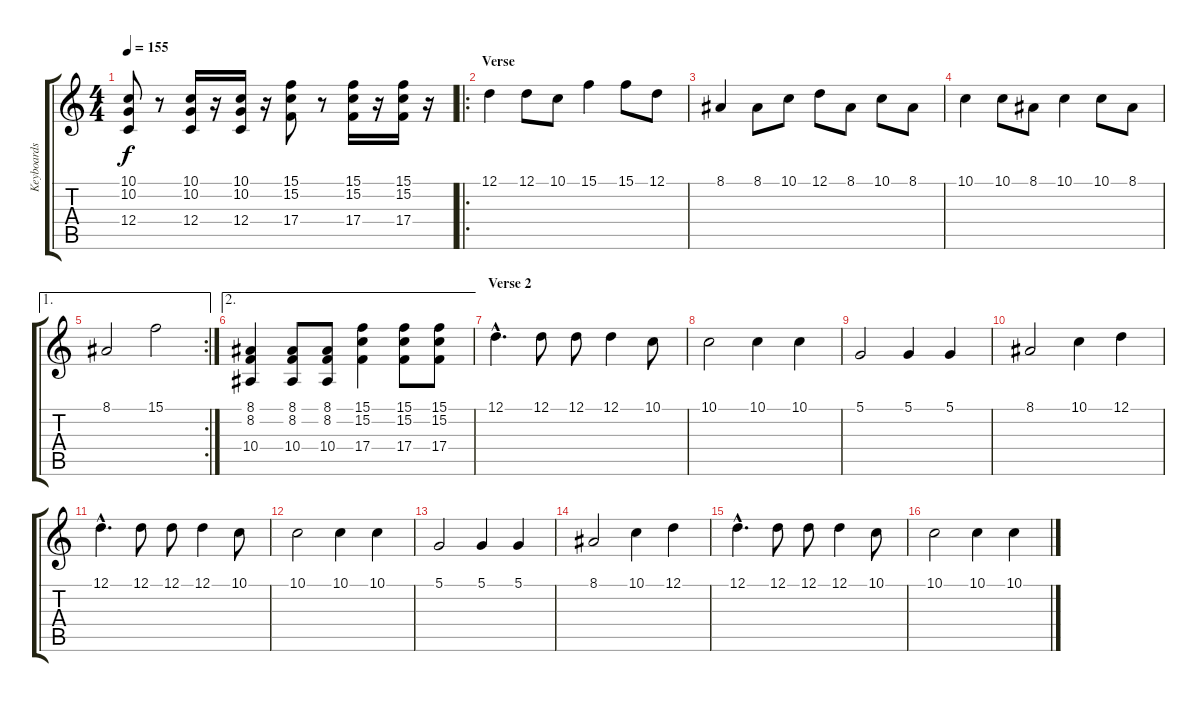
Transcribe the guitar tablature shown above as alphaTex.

\track ("Keyboards" "Keyboards") {instrument stringensemble1}
\staff {score tabs}
\tuning (D4 A3 F3 C3 G2 D2) {hide}
\ts (4 4)
\tempo 155
\clef g2
\ks c
(10.1 10.2 12.4).8{dy f} r.8 (10.1 10.2 12.4).16 r.16 (10.1 10.2 12.4).16 r.16 (15.1 15.2 17.4).8 r.8 (15.1 15.2 17.4).16 r.16 (15.1 15.2 17.4).16 r.16 |
\ro
\section ("" "Verse")
12.1.4 12.1.8 10.1.8 15.1.4 15.1.8 12.1.8 |
8.1.4 8.1.8 10.1.8 12.1.8 8.1.8 10.1.8 8.1.8 |
10.1.4 10.1.8 8.1.8 10.1.4 10.1.8 8.1.8 |
\ae 1
\rc 2
8.1.2 15.1.2 |
\ae 2
(8.1 8.2 10.4).4 (8.1 8.2 10.4).8 (8.1 8.2 10.4).8 (15.1 15.2 17.4).4 (15.1 15.2 17.4).8 (15.1 15.2 17.4).8 |
\section ("" "Verse 2")
12.1{hac}.4{d} 12.1.8 12.1.8 12.1.4 10.1.8 |
10.1.2 10.1.4 10.1.4 |
5.1.2 5.1.4 5.1.4 |
8.1.2 10.1.4 12.1.4 |
12.1{hac}.4{d} 12.1.8 12.1.8 12.1.4 10.1.8 |
10.1.2 10.1.4 10.1.4 |
5.1.2 5.1.4 5.1.4 |
8.1.2 10.1.4 12.1.4 |
12.1{hac}.4{d} 12.1.8 12.1.8 12.1.4 10.1.8 |
10.1.2 10.1.4 10.1.4
